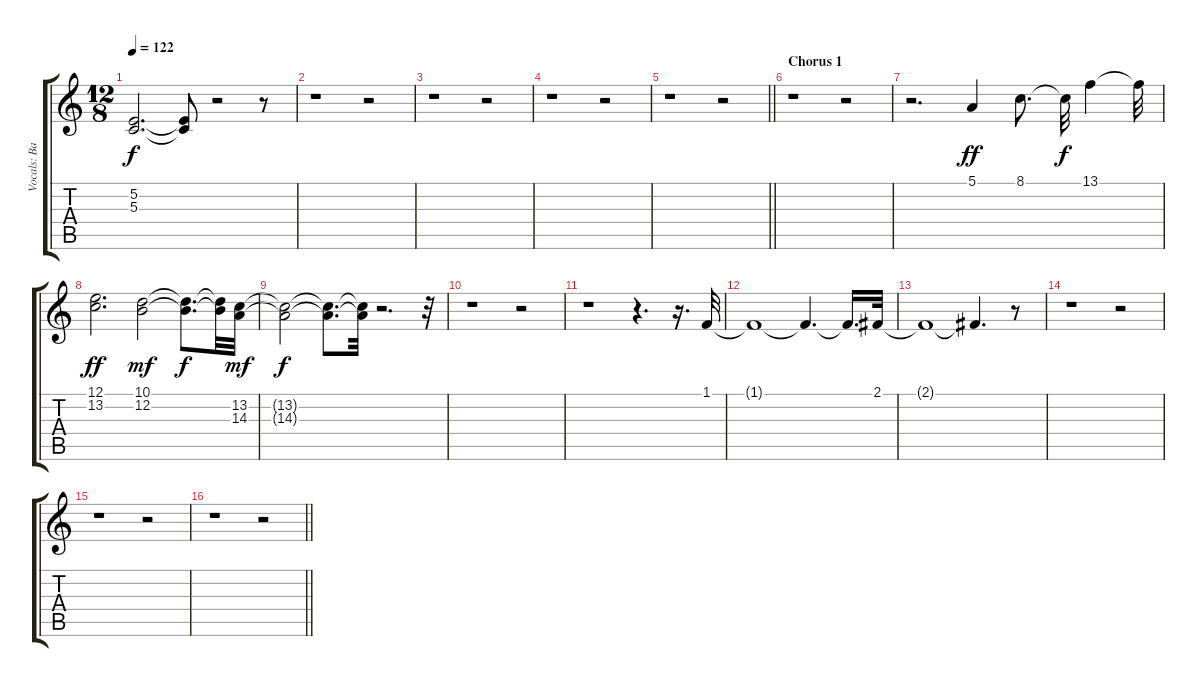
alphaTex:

\track ("Vocals: Background" "Vocals: Ba") {instrument synthvoice}
\staff {score tabs}
\tuning (E4 B3 G3 D3 A2 E2) {hide}
\ts (12 8)
\tempo 122
\clef g2
\ks c
(5.2 5.3).2{d dy f} (5.2{t} 5.3{t}).8 r.2 r.8 |
r.1 r.2 |
r.1 r.2 |
r.1 r.2 |
\barLineRight lightlight
r.1 r.2 |
\section ("" "Chorus 1")
r.1 r.2 |
r.2{d} 5.1.4{dy ff} 8.1.8{d} 8.1{t}.32{dy f} 13.1.4 13.1{t}.32 |
(12.1 13.2).2{d dy ff} (10.1 12.2).2{dy mf} (10.1{t} 12.2{t}).8{d dy f} (10.1{t} 12.2{t}).32 (13.2 14.3).32{dy mf} |
(13.2{t} 14.3{t}).2{dy f} (13.2{t} 14.3{t}).8{d} (13.2{t} 14.3{t}).32 r.2{d} r.32 |
r.1 r.2 |
r.1 r.4{d} r.16{d} 1.1.32 |
1.1{t}.1 1.1{t}.4{d} 1.1{t}.16{d} 2.1.32 |
2.1{t}.1 2.1{t}.4{d} r.8 |
r.1 r.2 |
r.1 r.2 |
\barLineRight lightlight
r.1 r.2
